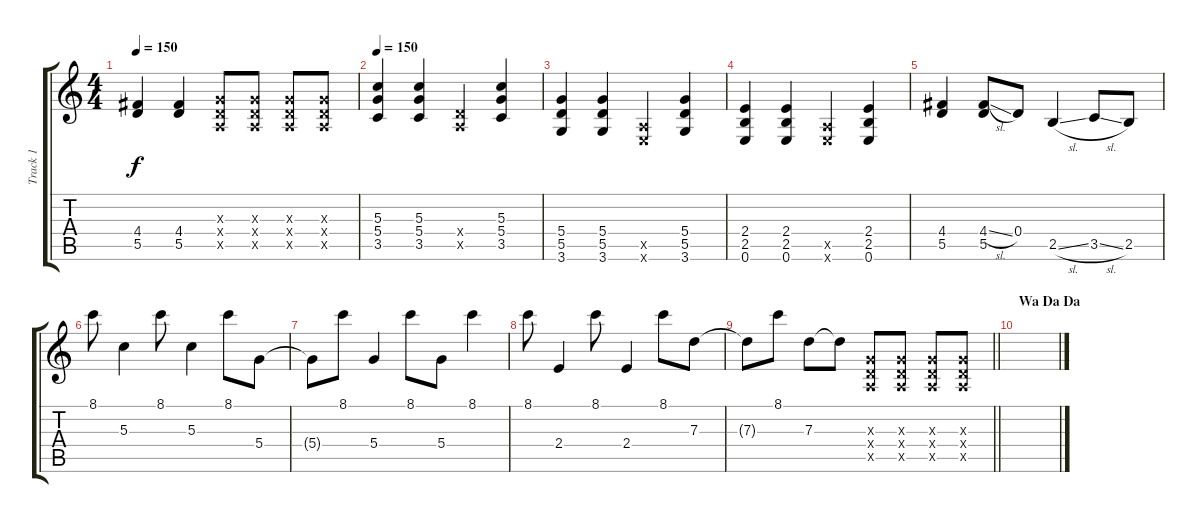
\track ("Track 1" "Track 1") {instrument electricguitarclean}
\staff {score tabs}
\tuning (E4 B3 G3 D3 A2 E2) {hide}
\ts (4 4)
\tempo 150
\clef g2
\ks c
(4.4 5.5).4{dy f} (4.4 5.5).4 (0.3{x} 0.4{x} 0.5{x}).8 (0.3{x} 0.4{x} 0.5{x}).8 (0.3{x} 0.4{x} 0.5{x}).8 (0.3{x} 0.4{x} 0.5{x}).8 |
\tempo 150
(5.3 5.4 3.5).4 (5.3 5.4 3.5).4 (0.4{x} 0.5{x}).4 (5.3 5.4 3.5).4 |
(5.4 5.5 3.6).4 (5.4 5.5 3.6).4 (0.5{x} 0.6{x}).4 (5.4 5.5 3.6).4 |
(2.4 2.5 0.6).4 (2.4 2.5 0.6).4 (0.5{x} 0.6{x}).4 (2.4 2.5 0.6).4 |
(4.4 5.5).4 (4.4{sl} 5.5).8 0.4.8 2.5{sl}.4 3.5{sl}.8 2.5.8 |
8.1.8 5.3.4 8.1.8 5.3.4 8.1.8 5.4.8 |
5.4{t}.8 8.1.8 5.4.4 8.1.8 5.4.8 8.1.4 |
8.1.8 2.4.4 8.1.8 2.4.4 8.1.8 7.3.8 |
\barLineRight lightlight
7.3{t}.8 8.1.8 7.3.8 7.3{t}.8 (0.3{x} 0.4{x} 0.5{x}).8 (0.3{x} 0.4{x} 0.5{x}).8 (0.3{x} 0.4{x} 0.5{x}).8 (0.3{x} 0.4{x} 0.5{x}).8 |
\section ("" "Wa Da Da")
